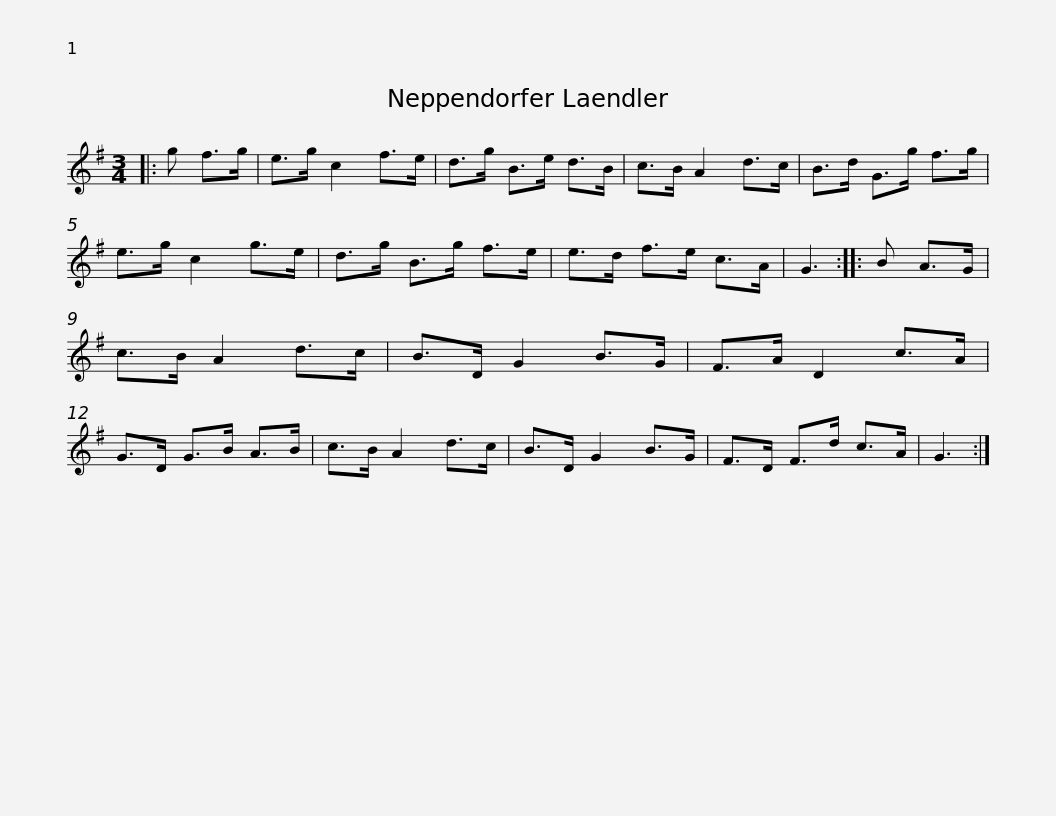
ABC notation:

X:1
L:1/8
M:3/4
I:linebreak $
K:G
V:1 treble
V:1
|: g f>g | e>g c2 f>e | d>g B>e d>B | c>B A2 d>c | B>d G>g f>g | %5
 e>g c2 g>e | d>g B>g f>e |$ e>d f>e c>A | G3 :: B A>G | %10
 c>B A2 d>c | B>D G2 B>G | F>A D2 c>A | G>D G>B A>B | c>B A2 d>c |$ %15
 B>D G2 B>G | F>D F>d c>A | G3 :| %18
